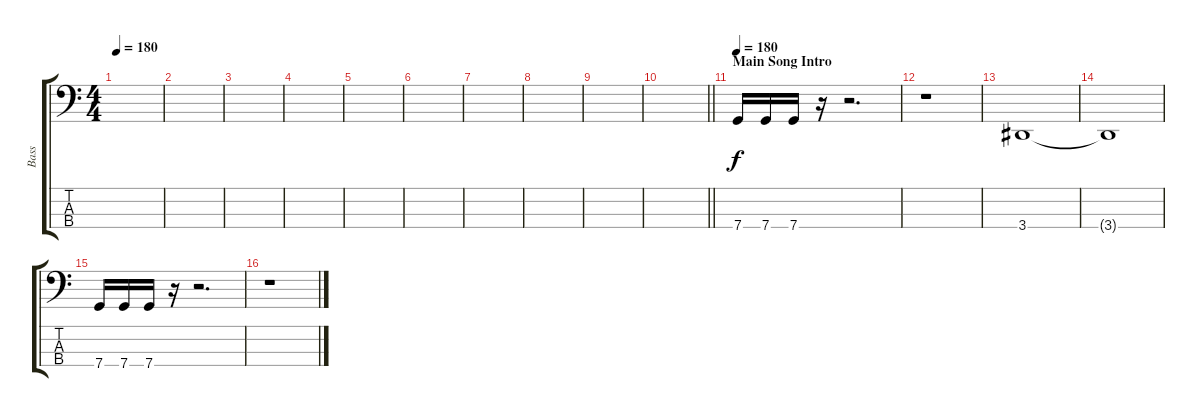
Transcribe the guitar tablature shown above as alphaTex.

\track ("Bass" "Bass") {instrument electricbassfinger}
\staff {score tabs}
\tuning (F2 C2 G1 C1) {hide}
\ts (4 4)
\tempo 180
\clef f4
\ks c
|
|
|
|
|
|
|
|
|
\barLineRight lightlight
|
\section ("" "Main Song Intro")
\tempo 180
7.4.16 7.4.16 7.4.16 r.16 r.2{d} |
r.1 |
3.4.1 |
3.4{t}.1 |
7.4.16 7.4.16 7.4.16 r.16 r.2{d} |
r.1
